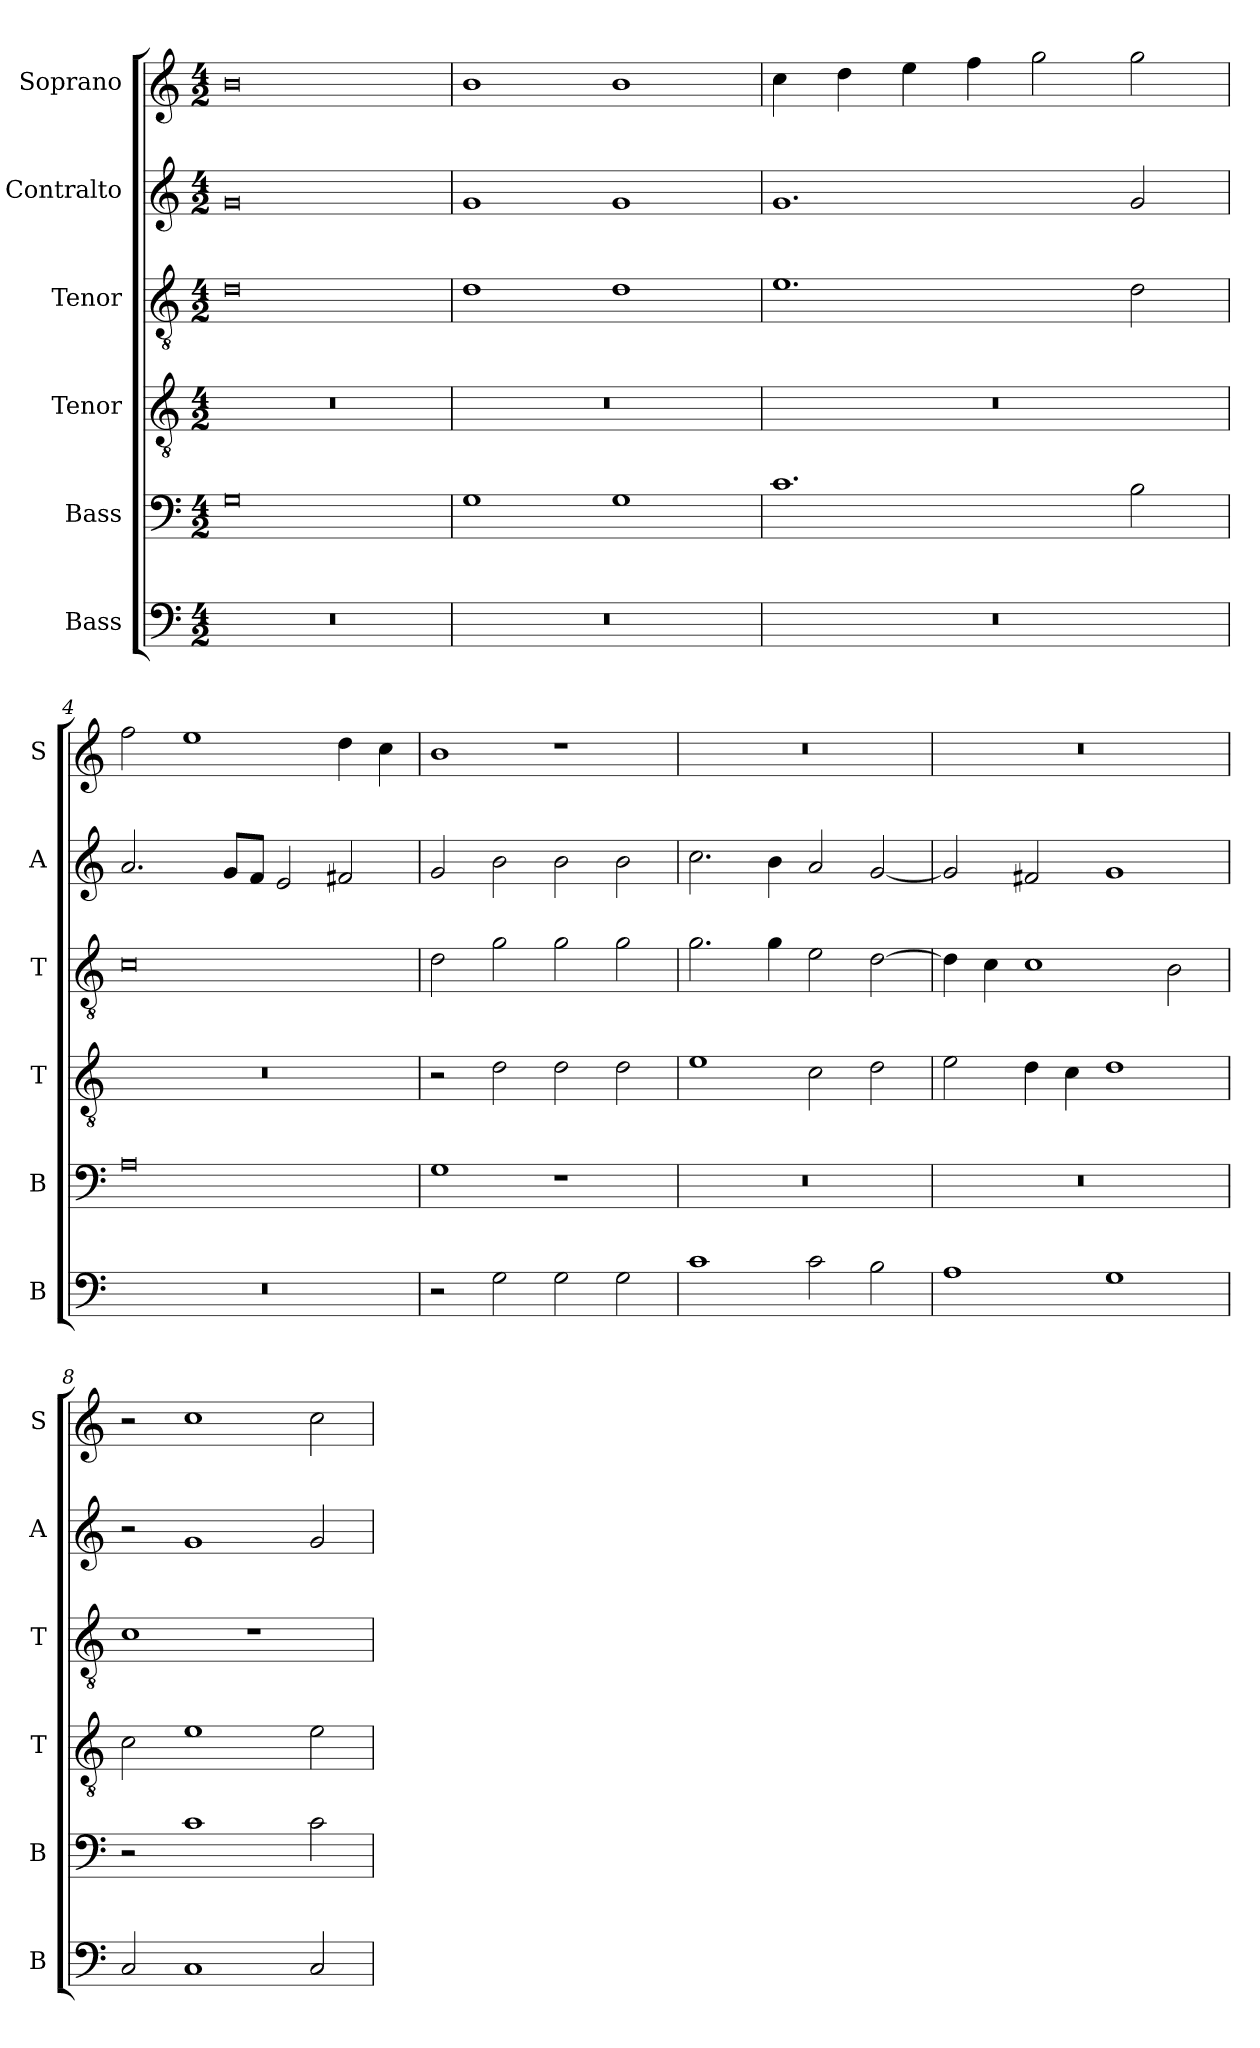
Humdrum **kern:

**kern	**kern	**kern	**kern	**kern	**kern
*part6	*part5	*part4	*part3	*part2	*part1
*staff6	*staff5	*staff4	*staff3	*staff2	*staff1
*I"Bass	*I"Bass	*I"Tenor	*I"Tenor	*I"Contralto	*I"Soprano
*I'B	*I'B	*I'T	*I'T	*I'A	*I'S
*clefF4	*clefF4	*clefGv2	*clefGv2	*clefG2	*clefG2
*k[]	*k[]	*k[]	*k[]	*k[]	*k[]
*C:ion	*C:ion	*C:ion	*C:ion	*C:ion	*C:ion
*M4/2	*M4/2	*M4/2	*M4/2	*M4/2	*M4/2
=1	=1	=1	=1	=1	=1
0r	0G	0r	0d	0g	0b
=2	=2	=2	=2	=2	=2
0r	1G	0r	1d	1g	1b
.	1G	.	1d	1g	1b
=3	=3	=3	=3	=3	=3
0r	1.c	0r	1.e	1.g	4cc
.	.	.	.	.	4dd
.	.	.	.	.	4ee
.	.	.	.	.	4ff
.	.	.	.	.	2gg
.	2B	.	2d	2g	2gg
=4	=4	=4	=4	=4	=4
0r	0A	0r	0c	2.a	2ff
.	.	.	.	.	1ee
.	.	.	.	8g/L	.
.	.	.	.	8f/J	.
.	.	.	.	2e	.
.	.	.	.	2f#X	4dd
.	.	.	.	.	4cc
=5	=5	=5	=5	=5	=5
2r	1G	2r	2d	2g	1b
2G	.	2d	2g	2b	.
2G	1r	2d	2g	2b	1r
2G	.	2d	2g	2b	.
=6	=6	=6	=6	=6	=6
1c	0r	1e	2.g	2.cc	0r
.	.	.	4g	4b	.
2c	.	2c	2e	2a	.
2B	.	2d	[2d	[2g	.
=7	=7	=7	=7	=7	=7
1A	0r	2e	4d]	2g]	0r
.	.	.	4c	.	.
.	.	4d	1c	2f#X	.
.	.	4c	.	.	.
1G	.	1d	.	1g	.
.	.	.	2B	.	.
=8	=8	=8	=8	=8	=8
2C	2r	2c	1c	2r	2r
1C	1c	1e	.	1g	1cc
.	.	.	1r	.	.
2C	2c	2e	.	2g	2cc
=	=	=	=	=	=
*-	*-	*-	*-	*-	*-
